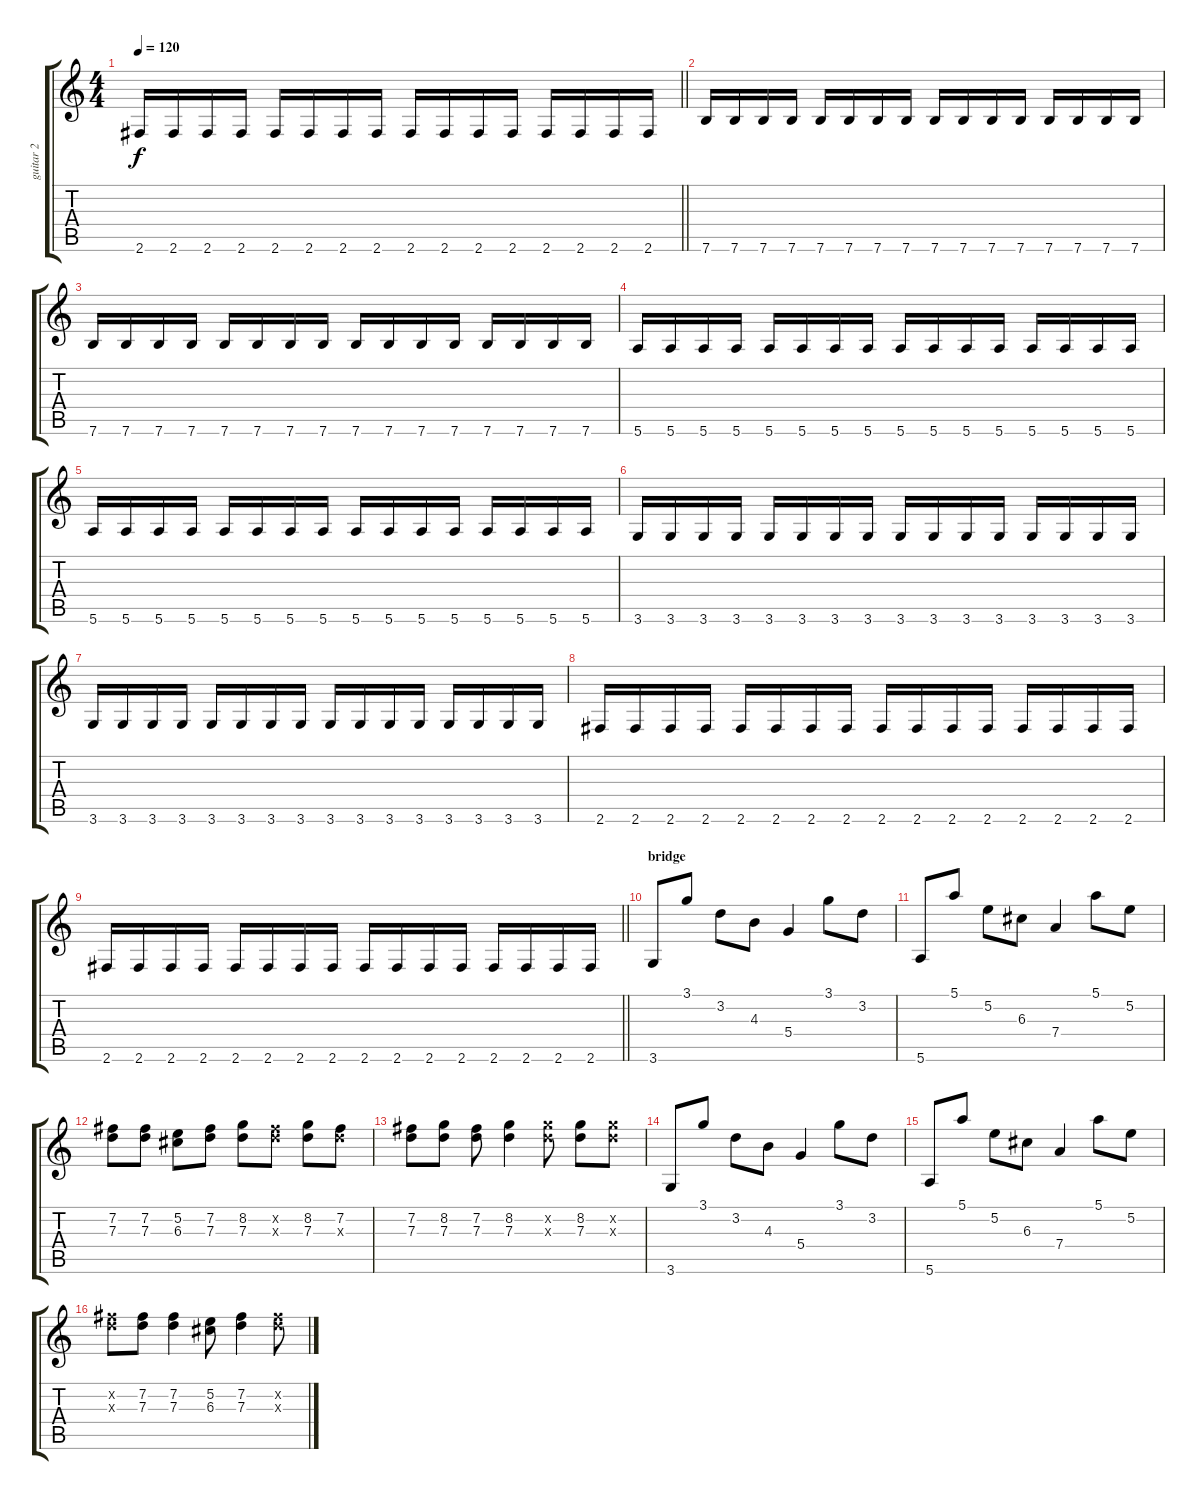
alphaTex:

\track ("guitar 2" "guitar 2") {instrument distortionguitar}
\staff {score tabs}
\tuning (E4 B3 G3 D3 A2 E2) {hide}
\ts (4 4)
\tempo 120
\clef g2
\barLineRight lightlight
\ks c
2.6.16{dy f} 2.6.16 2.6.16 2.6.16 2.6.16 2.6.16 2.6.16 2.6.16 2.6.16 2.6.16 2.6.16 2.6.16 2.6.16 2.6.16 2.6.16 2.6.16 |
7.6.16 7.6.16 7.6.16 7.6.16 7.6.16 7.6.16 7.6.16 7.6.16 7.6.16 7.6.16 7.6.16 7.6.16 7.6.16 7.6.16 7.6.16 7.6.16 |
7.6.16 7.6.16 7.6.16 7.6.16 7.6.16 7.6.16 7.6.16 7.6.16 7.6.16 7.6.16 7.6.16 7.6.16 7.6.16 7.6.16 7.6.16 7.6.16 |
5.6.16 5.6.16 5.6.16 5.6.16 5.6.16 5.6.16 5.6.16 5.6.16 5.6.16 5.6.16 5.6.16 5.6.16 5.6.16 5.6.16 5.6.16 5.6.16 |
5.6.16 5.6.16 5.6.16 5.6.16 5.6.16 5.6.16 5.6.16 5.6.16 5.6.16 5.6.16 5.6.16 5.6.16 5.6.16 5.6.16 5.6.16 5.6.16 |
3.6.16 3.6.16 3.6.16 3.6.16 3.6.16 3.6.16 3.6.16 3.6.16 3.6.16 3.6.16 3.6.16 3.6.16 3.6.16 3.6.16 3.6.16 3.6.16 |
3.6.16 3.6.16 3.6.16 3.6.16 3.6.16 3.6.16 3.6.16 3.6.16 3.6.16 3.6.16 3.6.16 3.6.16 3.6.16 3.6.16 3.6.16 3.6.16 |
2.6.16 2.6.16 2.6.16 2.6.16 2.6.16 2.6.16 2.6.16 2.6.16 2.6.16 2.6.16 2.6.16 2.6.16 2.6.16 2.6.16 2.6.16 2.6.16 |
\barLineRight lightlight
2.6.16 2.6.16 2.6.16 2.6.16 2.6.16 2.6.16 2.6.16 2.6.16 2.6.16 2.6.16 2.6.16 2.6.16 2.6.16 2.6.16 2.6.16 2.6.16 |
\section ("" "bridge")
3.6.8 3.1.8 3.2.8 4.3.8 5.4.4 3.1.8 3.2.8 |
5.6.8 5.1.8 5.2.8 6.3.8 7.4.4 5.1.8 5.2.8 |
(7.2 7.3).8 (7.2 7.3).8 (5.2 6.3).8 (7.2 7.3).8 (8.2 7.3).8 (7.2{x} 7.3{x}).8 (8.2 7.3).8 (7.2 7.3{x}).8 |
(7.2 7.3).8 (8.2 7.3).8 (7.2 7.3).8 (8.2 7.3).4 (8.2{x} 7.3{x}).8 (8.2 7.3).8 (8.2{x} 7.3{x}).8 |
3.6.8 3.1.8 3.2.8 4.3.8 5.4.4 3.1.8 3.2.8 |
5.6.8 5.1.8 5.2.8 6.3.8 7.4.4 5.1.8 5.2.8 |
(7.2{x} 7.3{x}).8 (7.2 7.3).8 (7.2 7.3).4 (5.2 6.3).8 (7.2 7.3).4 (7.2{x} 7.3{x}).8
